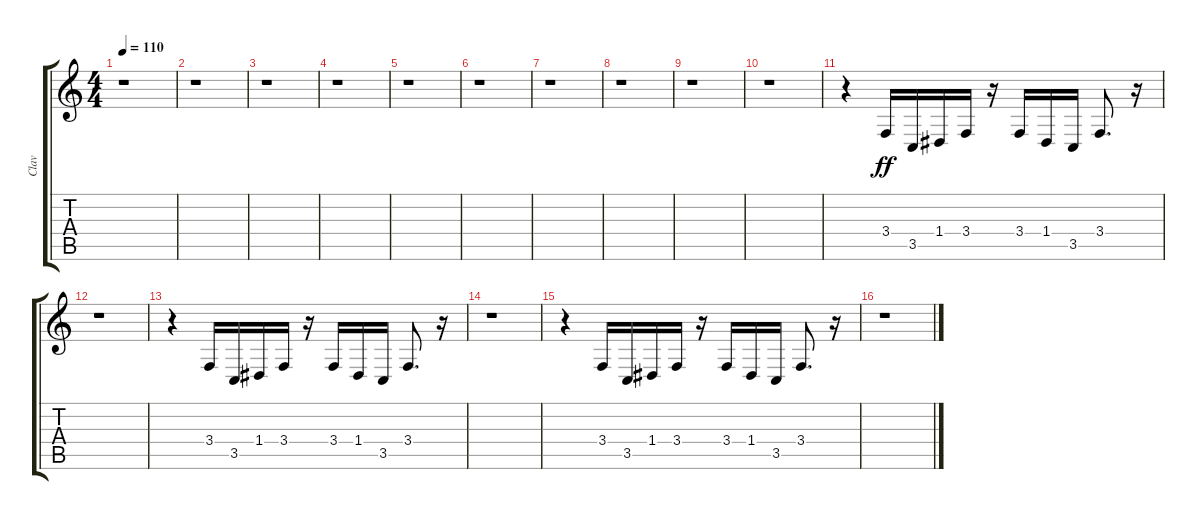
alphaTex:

\track ("Clav" "Clav") {instrument clavinet}
\staff {score tabs}
\tuning (E4 B3 G3 D3 A2 E2) {hide}
\ts (4 4)
\tempo 110
\clef g2
\ks c
r.1{dy ff} |
r.1 |
r.1 |
r.1 |
r.1 |
r.1 |
r.1 |
r.1 |
r.1 |
r.1 |
r.4 3.4.16 3.5.16 1.4.16 3.4.16 r.16 3.4.16 1.4.16 3.5.16 3.4.8{d} r.16 |
r.1 |
r.4 3.4.16 3.5.16 1.4.16 3.4.16 r.16 3.4.16 1.4.16 3.5.16 3.4.8{d} r.16 |
r.1 |
r.4 3.4.16 3.5.16 1.4.16 3.4.16 r.16 3.4.16 1.4.16 3.5.16 3.4.8{d} r.16 |
r.1
